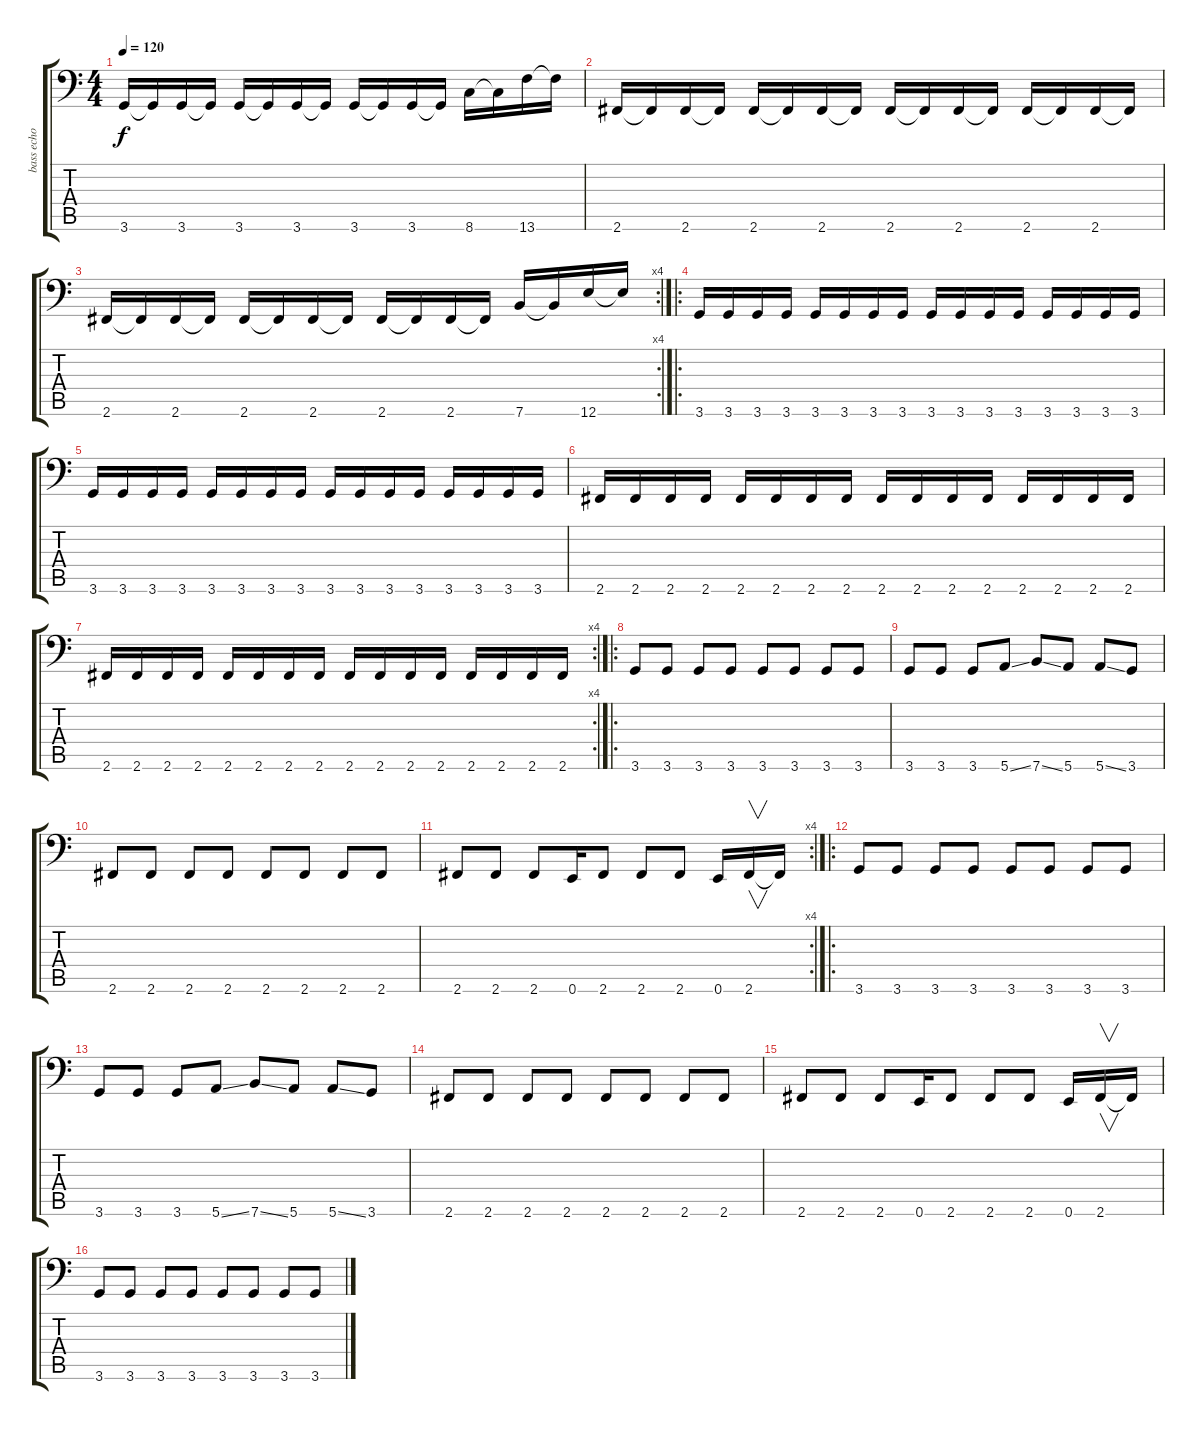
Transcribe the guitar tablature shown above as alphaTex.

\track ("bass echo" "bass echo") {instrument electricbasspick}
\staff {score tabs}
\tuning (E3 B2 G2 D2 A1 E1) {hide}
\ts (4 4)
\tempo 120
\clef f4
\ks c
3.6.16{dy f} 3.6{t}.16 3.6.16 3.6{t}.16 3.6.16 3.6{t}.16 3.6.16 3.6{t}.16 3.6.16 3.6{t}.16 3.6.16 3.6{t}.16 8.6.16 8.6{t}.16 13.6.16 13.6{t}.16 |
2.6.16 2.6{t}.16 2.6.16 2.6{t}.16 2.6.16 2.6{t}.16 2.6.16 2.6{t}.16 2.6.16 2.6{t}.16 2.6.16 2.6{t}.16 2.6.16 2.6{t}.16 2.6.16 2.6{t}.16 |
\rc 4
2.6.16 2.6{t}.16 2.6.16 2.6{t}.16 2.6.16 2.6{t}.16 2.6.16 2.6{t}.16 2.6.16 2.6{t}.16 2.6.16 2.6{t}.16 7.6.16 7.6{t}.16 12.6.16 12.6{t}.16 |
\ro
3.6.16 3.6.16 3.6.16 3.6.16 3.6.16 3.6.16 3.6.16 3.6.16 3.6.16 3.6.16 3.6.16 3.6.16 3.6.16 3.6.16 3.6.16 3.6.16 |
3.6.16 3.6.16 3.6.16 3.6.16 3.6.16 3.6.16 3.6.16 3.6.16 3.6.16 3.6.16 3.6.16 3.6.16 3.6.16 3.6.16 3.6.16 3.6.16 |
2.6.16 2.6.16 2.6.16 2.6.16 2.6.16 2.6.16 2.6.16 2.6.16 2.6.16 2.6.16 2.6.16 2.6.16 2.6.16 2.6.16 2.6.16 2.6.16 |
\rc 4
2.6.16 2.6.16 2.6.16 2.6.16 2.6.16 2.6.16 2.6.16 2.6.16 2.6.16 2.6.16 2.6.16 2.6.16 2.6.16 2.6.16 2.6.16 2.6.16 |
\ro
3.6.8 3.6.8 3.6.8 3.6.8 3.6.8 3.6.8 3.6.8 3.6.8 |
3.6.8 3.6.8 3.6.8 5.6{ss}.8 7.6{ss}.8 5.6.8 5.6{ss}.8 3.6.8 |
2.6.8 2.6.8 2.6.8 2.6.8 2.6.8 2.6.8 2.6.8 2.6.8 |
\rc 4
2.6.8 2.6.8 2.6.8 0.6.16 2.6.8 2.6.8 2.6.8 0.6.16 2.6.16{v} 2.6{t}.16 |
\ro
3.6.8 3.6.8 3.6.8 3.6.8 3.6.8 3.6.8 3.6.8 3.6.8 |
3.6.8 3.6.8 3.6.8 5.6{ss}.8 7.6{ss}.8 5.6.8 5.6{ss}.8 3.6.8 |
2.6.8 2.6.8 2.6.8 2.6.8 2.6.8 2.6.8 2.6.8 2.6.8 |
2.6.8 2.6.8 2.6.8 0.6.16 2.6.8 2.6.8 2.6.8 0.6.16 2.6.16{v} 2.6{t}.16 |
3.6.8 3.6.8 3.6.8 3.6.8 3.6.8 3.6.8 3.6.8 3.6.8
